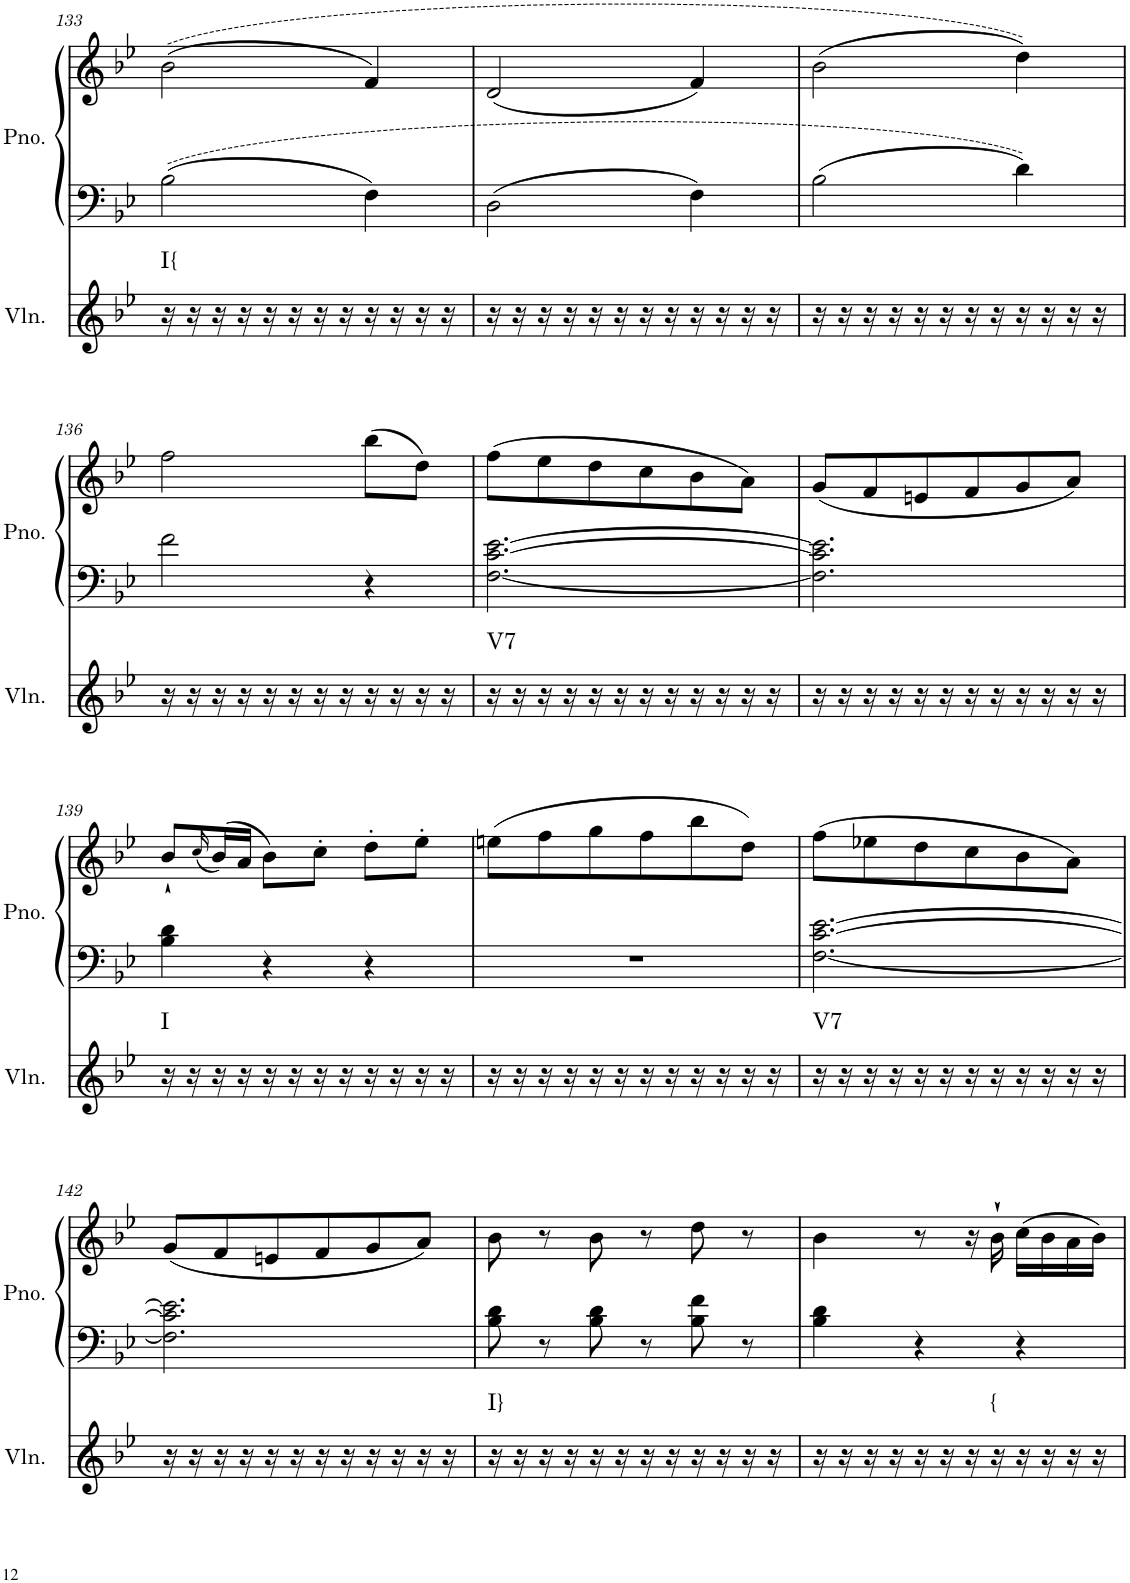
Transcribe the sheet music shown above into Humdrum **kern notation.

**kern	**harte	**kern	**kern
*part2	*part2	*part1	*part1
*staff3	*	*staff2	*staff1
*I"Violin	*	*I"Piano, Piano right	*
*I'Vln.	*	*I'Pno.	*
!!LO:PB:g=z
*clefG2	*	*clefF4	*clefG2
*k[b-e-]	*	*k[b-e-]	*k[b-e-]
*M3/4	*	*M3/4	*M3/4
=133	=133	=133	=133
!	!LO:H:kt=I{	!	!
16r	N	2B-\	((2b-\
16r	.	.	.
16r	.	.	.
16r	.	.	.
16r	.	.	.
16r	.	.	.
16r	.	.	.
16r	.	.	.
16r	.	4F\	4f/)
16r	.	.	.
16r	.	.	.
16r	.	.	.
=134	=134	=134	=134
16r	.	2D\	(2d/
16r	.	.	.
16r	.	.	.
16r	.	.	.
16r	.	.	.
16r	.	.	.
16r	.	.	.
16r	.	.	.
16r	.	4F\	4f/)
16r	.	.	.
16r	.	.	.
16r	.	.	.
=135	=135	=135	=135
16r	.	2B-\	(2b-\
16r	.	.	.
16r	.	.	.
16r	.	.	.
16r	.	.	.
16r	.	.	.
16r	.	.	.
16r	.	.	.
16r	.	4d\	4dd\))
16r	.	.	.
16r	.	.	.
16r	.	.	.
!!LO:LB:g=z
=136	=136	=136	=136
16r	.	2f\	2ff\
16r	.	.	.
16r	.	.	.
16r	.	.	.
16r	.	.	.
16r	.	.	.
16r	.	.	.
16r	.	.	.
16r	.	4r	(8bb-\L
16r	.	.	.
16r	.	.	8dd\J)
16r	.	.	.
=137	=137	=137	=137
!	!LO:H:kt=V7	!	!
16r	N	[2.F\ [2.c\ [2.e-\	(8ff\L
16r	.	.	.
16r	.	.	8ee-\
16r	.	.	.
16r	.	.	8dd\
16r	.	.	.
16r	.	.	8cc\
16r	.	.	.
16r	.	.	8b-\
16r	.	.	.
16r	.	.	8a\J)
16r	.	.	.
=138	=138	=138	=138
16r	.	2.F\] 2.c\] 2.e-\]	(8g/L
16r	.	.	.
16r	.	.	8f/
16r	.	.	.
16r	.	.	8en/
16r	.	.	.
16r	.	.	8f/
16r	.	.	.
16r	.	.	8g/
16r	.	.	.
16r	.	.	8a/J)
16r	.	.	.
!!LO:LB:g=z
=139	=139	=139	=139
!	!LO:H:kt=I	!	!
16r	N	4B-\ 4d\	8b-`/L
16r	.	.	.
.	.	.	(16qcc/
16r	.	.	(16b-/L)
16r	.	.	16a/JJ
16r	.	4r	8b-\L)
16r	.	.	.
16r	.	.	8cc'\J
16r	.	.	.
16r	.	4r	8dd'\L
16r	.	.	.
16r	.	.	8ee-'\J
16r	.	.	.
=140	=140	=140	=140
16r	.	2.r	(8een\L
16r	.	.	.
16r	.	.	8ff\
16r	.	.	.
16r	.	.	8gg\
16r	.	.	.
16r	.	.	8ff\
16r	.	.	.
16r	.	.	8bb-\
16r	.	.	.
16r	.	.	8dd\J)
16r	.	.	.
=141	=141	=141	=141
!	!LO:H:kt=V7	!	!
16r	N	[2.F\ [2.c\ [2.e-\	(8ff\L
16r	.	.	.
16r	.	.	8ee-X\
16r	.	.	.
16r	.	.	8dd\
16r	.	.	.
16r	.	.	8cc\
16r	.	.	.
16r	.	.	8b-\
16r	.	.	.
16r	.	.	8a\J)
16r	.	.	.
!!LO:LB:g=z
=142	=142	=142	=142
16r	.	2.F\] 2.c\] 2.e-\]	(8g/L
16r	.	.	.
16r	.	.	8f/
16r	.	.	.
16r	.	.	8en/
16r	.	.	.
16r	.	.	8f/
16r	.	.	.
16r	.	.	8g/
16r	.	.	.
16r	.	.	8a/J)
16r	.	.	.
=143	=143	=143	=143
!	!LO:H:kt=I}	!	!
16r	N	8B-\ 8d\	8b-\
16r	.	.	.
16r	.	8r	8r
16r	.	.	.
16r	.	8B-\ 8d\	8b-\
16r	.	.	.
16r	.	8r	8r
16r	.	.	.
16r	.	8B-\ 8f\	8dd\
16r	.	.	.
16r	.	8r	8r
16r	.	.	.
=144	=144	=144	=144
16r	.	4B-\ 4d\	4b-\
16r	.	.	.
16r	.	.	.
16r	.	.	.
16r	.	4r	8r
16r	.	.	.
16r	.	.	16r
!	!LO:H:kt={	!	!
16r	N	.	16b-`\
16r	.	4r	(16cc\LL
16r	.	.	16b-\
16r	.	.	16a\
16r	.	.	16b-\JJ)
=	=	=	=
*-	*-	*-	*-
